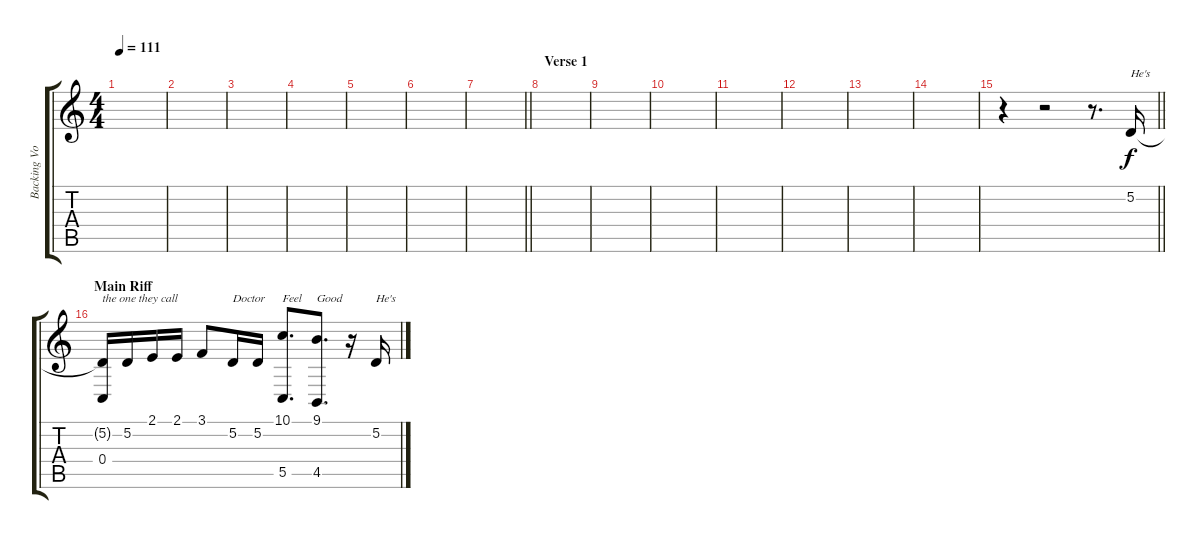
\track ("Backing Vocal" "Backing Vo") {instrument choiraahs}
\staff {score tabs}
\tuning (D4 A3 F3 C3 G2 D2) {hide}
\ts (4 4)
\tempo 111
\clef g2
\ks c
|
|
|
|
|
|
\barLineRight lightlight
|
\section ("" "Verse 1")
|
|
|
|
|
|
|
\barLineRight lightlight
r.4 r.2 r.8{d} 5.2.16{txt "He's"} |
\section ("" "Main Riff")
(5.2{t} 0.4).16{txt "the one they call "} 5.2.16 2.1.16 2.1.16 3.1.8 5.2.16{txt "Doctor"} 5.2.16 (10.1 5.5).8{d txt "Feel"} (9.1 4.5).8{d txt "Good"} r.16 5.2.16{txt "He's"}
